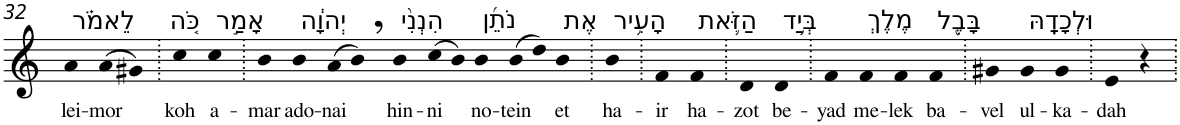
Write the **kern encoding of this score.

**kern	**text
*part1	*part1
*staff1	*staff1
*I"Piano	*
*I'Pno	*
!!LO:PB:g=z
*clefG2	*
*k[]	*
=32	=32
!LO:TX:a:t=לֵאמֹ֗ר	!
!	!LO:LY:b
4a	lei-
!	!LO:LY:b
(>8a	-mor
8g#X)	.
=33.	=33.
!LO:TX:a:t=כֹּ֚ה	!
!	!LO:LY:b
4cc	koh
!LO:TX:a:t=אָמַ֣ר	!
!	!LO:LY:b
4cc	a-
=34.	=34.
!	!LO:LY:b
4b	-mar
!LO:TX:a:t=יְהוָ֔ה	!
!	!LO:LY:b
4b	ado-
!	!LO:LY:b
(>8a	-nai
8b,)	.
!LO:TX:a:t=הִנְנִ֨י	!
!	!LO:LY:b
4b	hin-
!	!LO:LY:b
(>8cc	-ni
8b)	.
!LO:TX:a:t=נֹתֵ֜ן	!
!	!LO:LY:b
4b	no-
!	!LO:LY:b
(>8b	-tein
8dd)	.
!LO:TX:a:t=אֶת	!
!	!LO:LY:b
4b	et
=35.	=35.
!LO:TX:a:t=הָעִ֥יר	!
!	!LO:LY:b
4b	ha-
=36.	=36.
!	!LO:LY:b
4f	-ir
!LO:TX:a:t=הַזֹּ֛את	!
!	!LO:LY:b
4f	ha-
=37.	=37.
!	!LO:LY:b
4d	-zot
!LO:TX:a:t=בְּיַ֥ד	!
!	!LO:LY:b
4d	be-
=38.	=38.
!	!LO:LY:b
4f	-yad
!LO:TX:a:t=מֶלֶךְ	!
!	!LO:LY:b
4f	me-
!	!LO:LY:b
4f	-lek
!LO:TX:a:t=בָּבֶ֖ל	!
!	!LO:LY:b
4f	ba-
=39.	=39.
!	!LO:LY:b
4g#X	-vel
!LO:TX:a:t=וּלְכָדָֽהּ	!
!	!LO:LY:b
4g#	ul-
!	!LO:LY:b
4g#	-ka-
=40.	=40.
!	!LO:LY:b
4e	-dah
4r	.
=.	=.
*-	*-
